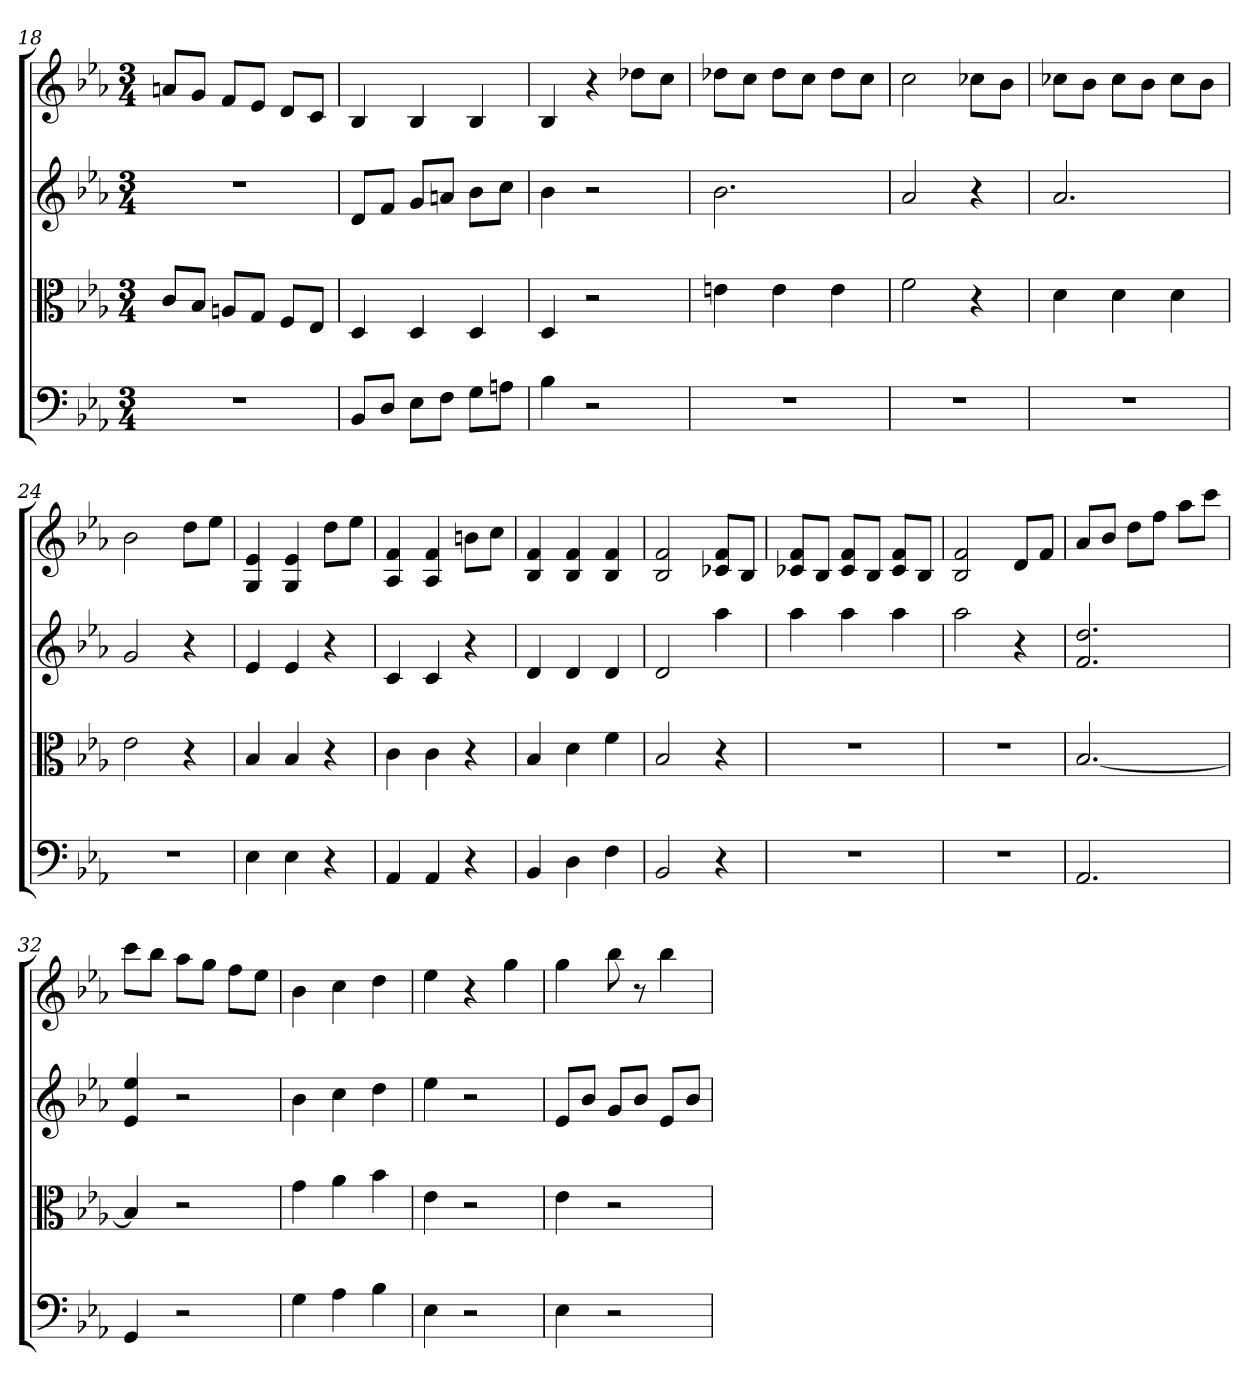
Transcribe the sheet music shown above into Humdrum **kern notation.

**kern	**kern	**kern	**kern
*part4	*part3	*part2	*part1
*staff4	*staff3	*staff2	*staff1
*clefF4	*clefC3	*	*
*k[b-e-a-]	*k[b-e-a-]	*k[b-e-a-]	*k[b-e-a-]
*E-:	*E-:	*E-:	*E-:
*M3/4	*M3/4	*M3/4	*M3/4
=18	=18	=18	=18
2.r	8c/L	2.r	8anL
.	8B-/J	.	8gJ
.	8An/L	.	8fL
.	8G/J	.	8e-J
.	8F/L	.	8dL
.	8E-/J	.	8cJ
=19	=19	=19	=19
8BB-/L	4D	8dL	4B-
8D/J	.	8fJ	.
8E-\L	4D	8gL	4B-
8F\J	.	8anJ	.
8G\L	4D	8b-L	4B-
8An\J	.	8ccJ	.
=20	=20	=20	=20
4B-	4D	4b-	4B-
2r	2r	2r	4r
.	.	.	8dd-XL
.	.	.	8ccJ
=21	=21	=21	=21
2.r	4en	2.b-	8dd-XL
.	.	.	8ccJ
.	4e	.	8dd-L
.	.	.	8ccJ
.	4e	.	8dd-L
.	.	.	8ccJ
=22	=22	=22	=22
2.r	2f	2a-	2cc
.	4r	4r	8cc-XL
.	.	.	8b-J
=23	=23	=23	=23
2.r	4d	2.a-	8cc-XL
.	.	.	8b-J
.	4d	.	8cc-L
.	.	.	8b-J
.	4d	.	8cc-L
.	.	.	8b-J
=24	=24	=24	=24
2.r	2e-	2g	2b-
.	4r	4r	8ddL
.	.	.	8ee-J
=25	=25	=25	=25
4E-	4B-	4e-	4G 4e-
4E-	4B-	4e-	4G 4e-
4r	4r	4r	8ddL
.	.	.	8ee-J
=26	=26	=26	=26
4AA-	4c	4c	4A- 4f
4AA-	4c	4c	4A- 4f
4r	4r	4r	8bnL
.	.	.	8ccJ
=27	=27	=27	=27
4BB-	4B-	4d	4B- 4f
4D	4d	4d	4B- 4f
4F	4f	4d	4B- 4f
=28	=28	=28	=28
2BB-	2B-	2d	2B- 2f
4r	4r	4aa-	8c-X 8fL
.	.	.	8B-J
=29	=29	=29	=29
2.r	2.r	4aa-	8c-X 8fL
.	.	.	8B-J
.	.	4aa-	8c- 8fL
.	.	.	8B-J
.	.	4aa-	8c- 8fL
.	.	.	8B-J
=30	=30	=30	=30
2.r	2.r	2aa-	2B- 2f
.	.	4r	8dL
.	.	.	8fJ
=31	=31	=31	=31
2.AA-	[2.B-	2.f 2.dd	8a-L
.	.	.	8b-J
.	.	.	8ddL
.	.	.	8ffJ
.	.	.	8aa-L
.	.	.	8cccJ
=32	=32	=32	=32
4GG	4B-]	4e- 4ee-	8cccL
.	.	.	8bb-J
2r	2r	2r	8aa-L
.	.	.	8ggJ
.	.	.	8ffL
.	.	.	8ee-J
=33	=33	=33	=33
4G	4g	4b-	4b-
4A-	4a-	4cc	4cc
4B-	4b-	4dd	4dd
=34	=34	=34	=34
4E-	4e-	4ee-	4ee-
2r	2r	2r	4r
.	.	.	4gg
=35	=35	=35	=35
4E-	4e-	8e-L	4gg
.	.	8b-J	.
2r	2r	8gL	8bb-
.	.	8b-J	8r
.	.	8e-L	4bb-
.	.	8b-J	.
=	=	=	=
*-	*-	*-	*-
